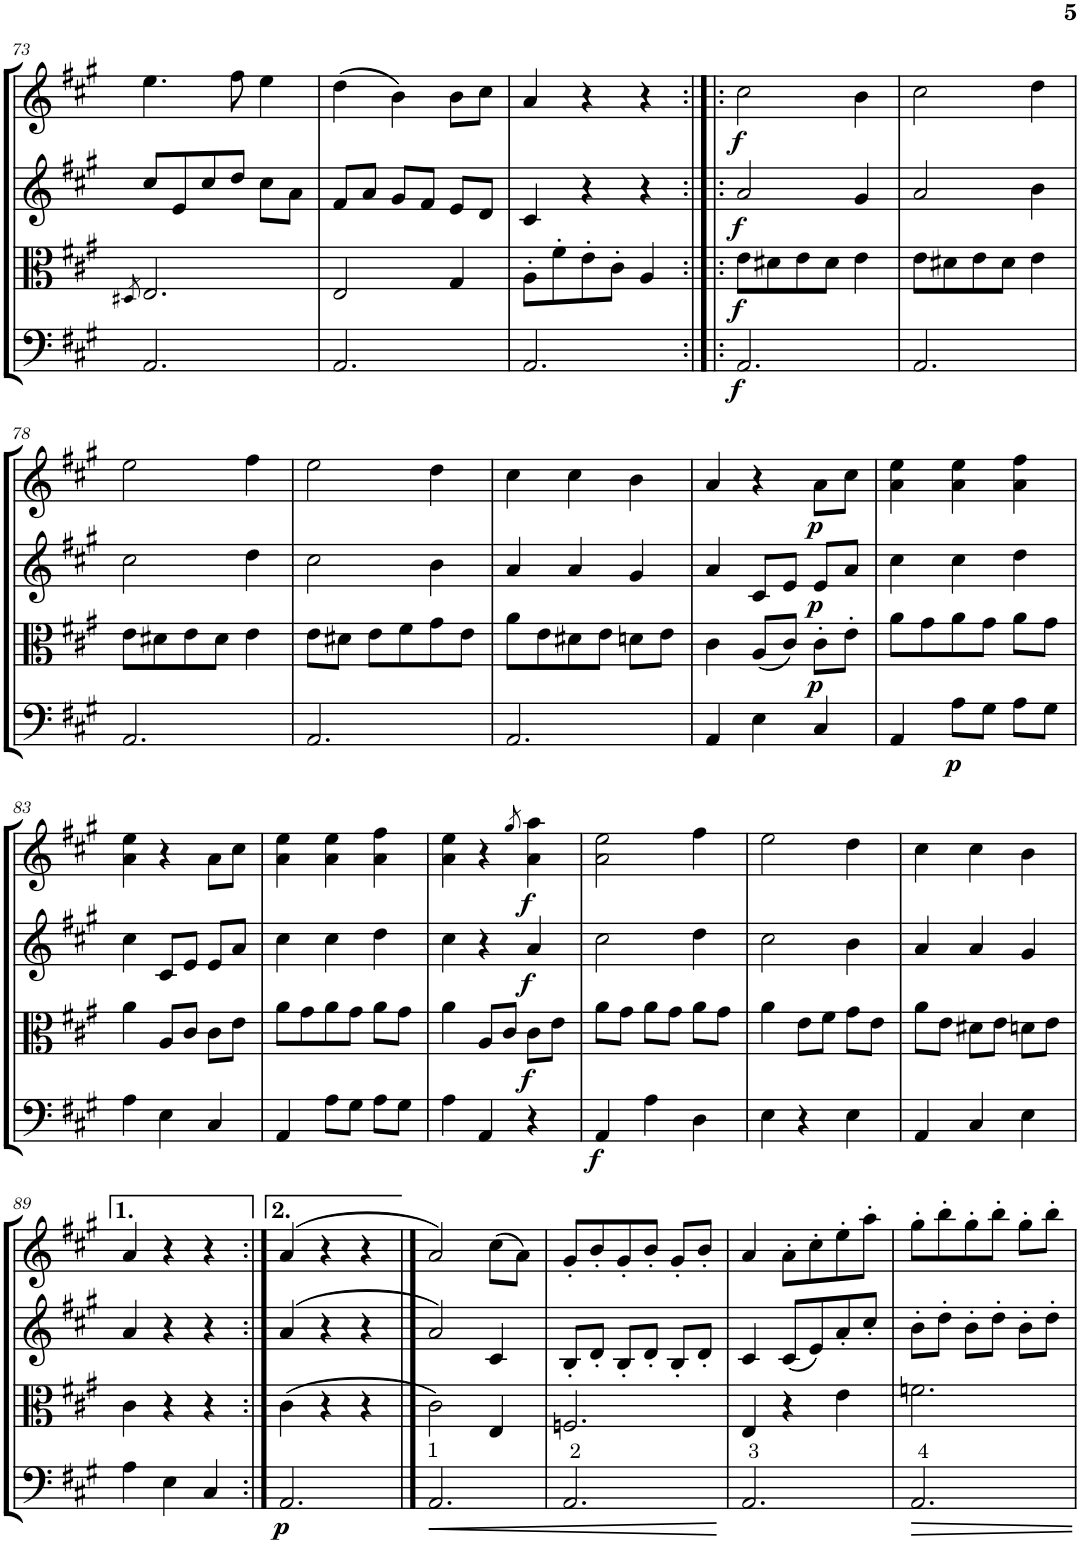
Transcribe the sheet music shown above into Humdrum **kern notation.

**kern	**dynam	**kern	**dynam	**kern	**dynam	**kern	**dynam
*part4	*part4	*part3	*part3	*part2	*part2	*part1	*part1
*staff4	*staff4	*staff3	*staff3	*staff2	*staff2	*staff1	*staff1
*I"Violoncello	*	*I"Viola	*	*I"Violin II	*	*I"Violin I	*
*I'Vc	*	*I'Vla	*	*I'Vln	*	*I'Vln	*
!!LO:PB:g=z
*clefF4	*	*clefC3	*	*clefG2	*	*clefG2	*
*k[f#c#g#]	*	*k[f#c#g#]	*	*k[f#c#g#]	*	*k[f#c#g#]	*
*A:	*	*A:	*	*A:	*	*A:	*
*M3/4	*	*M3/4	*	*M3/4	*	*M3/4	*
=73	=73	=73	=73	=73	=73	=73	=73
.	.	8qD#X/	.	.	.	.	.
2.AA/	.	2.E/	.	8cc#/L	.	4.ee\	.
.	.	.	.	8e/	.	.	.
.	.	.	.	8cc#/	.	.	.
.	.	.	.	8dd/J	.	8ff#\	.
.	.	.	.	8cc#\L	.	4ee\	.
.	.	.	.	8a\J	.	.	.
=74	=74	=74	=74	=74	=74	=74	=74
2.AA/	.	2E/	.	8f#/L	.	(4dd\	.
.	.	.	.	8a/J	.	.	.
.	.	.	.	8g#/L	.	4b\)	.
.	.	.	.	8f#/J	.	.	.
.	.	4G#/	.	8e/L	.	8b\L	.
.	.	.	.	8d/J	.	8cc#\J	.
=75	=75	=75	=75	=75	=75	=75	=75
2.AA/	.	8A'\L	.	4c#/	.	4a/	.
.	.	8f#'\	.	.	.	.	.
.	.	8e'\	.	4r	.	4r	.
.	.	8c#'\J	.	.	.	.	.
.	.	4A/	.	4r	.	4r	.
=76:|!|:	=76:|!|:	=76:|!|:	=76:|!|:	=76:|!|:	=76:|!|:	=76:|!|:	=76:|!|:
!	!LO:DY:b	!	!LO:DY:b	!	!LO:DY:b	!	!LO:DY:b
2.AA/	f	8e\L	f	2a/	f	2cc#\	f
.	.	8d#X\	.	.	.	.	.
.	.	8e\	.	.	.	.	.
.	.	8d#\J	.	.	.	.	.
.	.	4e\	.	4g#/	.	4b\	.
=77	=77	=77	=77	=77	=77	=77	=77
2.AA/	.	8e\L	.	2a/	.	2cc#\	.
.	.	8d#X\	.	.	.	.	.
.	.	8e\	.	.	.	.	.
.	.	8d#\J	.	.	.	.	.
.	.	4e\	.	4b\	.	4dd\	.
!!LO:LB:g=z
=78	=78	=78	=78	=78	=78	=78	=78
2.AA/	.	8e\L	.	2cc#\	.	2ee\	.
.	.	8d#X\	.	.	.	.	.
.	.	8e\	.	.	.	.	.
.	.	8d#\J	.	.	.	.	.
.	.	4e\	.	4dd\	.	4ff#\	.
=79	=79	=79	=79	=79	=79	=79	=79
2.AA/	.	8e\L	.	2cc#\	.	2ee\	.
.	.	8d#X\J	.	.	.	.	.
.	.	8e\L	.	.	.	.	.
.	.	8f#\	.	.	.	.	.
.	.	8g#\	.	4b\	.	4dd\	.
.	.	8e\J	.	.	.	.	.
=80	=80	=80	=80	=80	=80	=80	=80
2.AA/	.	8a\L	.	4a/	.	4cc#\	.
.	.	8e\	.	.	.	.	.
.	.	8d#X\	.	4a/	.	4cc#\	.
.	.	8e\J	.	.	.	.	.
.	.	8dn\L	.	4g#/	.	4b\	.
.	.	8e\J	.	.	.	.	.
=81	=81	=81	=81	=81	=81	=81	=81
4AA/	.	4c#\	.	4a/	.	4a/	.
4E\	.	(8A/L	.	8c#/L	.	4r	.
.	.	8c#/J)	.	8e/J	.	.	.
!	!	!	!LO:DY:b	!	!LO:DY:b	!	!LO:DY:b
4C#/	.	8c#'\L	p	8e/L	p	8a\L	p
.	.	8e'\J	.	8a/J	.	8cc#\J	.
=82	=82	=82	=82	=82	=82	=82	=82
4AA/	.	8a\L	.	4cc#\	.	4a\ 4ee\	.
.	.	8g#\	.	.	.	.	.
!	!LO:DY:b	!	!	!	!	!	!
8A\L	p	8a\	.	4cc#\	.	4a\ 4ee\	.
8G#\J	.	8g#\J	.	.	.	.	.
8A\L	.	8a\L	.	4dd\	.	4a\ 4ff#\	.
8G#\J	.	8g#\J	.	.	.	.	.
!!LO:LB:g=z
=83	=83	=83	=83	=83	=83	=83	=83
4A\	.	4a\	.	4cc#\	.	4a\ 4ee\	.
4E\	.	8A/L	.	8c#/L	.	4r	.
.	.	8c#/J	.	8e/J	.	.	.
4C#/	.	8c#\L	.	8e/L	.	8a\L	.
.	.	8e\J	.	8a/J	.	8cc#\J	.
=84	=84	=84	=84	=84	=84	=84	=84
4AA/	.	8a\L	.	4cc#\	.	4a\ 4ee\	.
.	.	8g#\	.	.	.	.	.
8A\L	.	8a\	.	4cc#\	.	4a\ 4ee\	.
8G#\J	.	8g#\J	.	.	.	.	.
8A\L	.	8a\L	.	4dd\	.	4a\ 4ff#\	.
8G#\J	.	8g#\J	.	.	.	.	.
=85	=85	=85	=85	=85	=85	=85	=85
4A\	.	4a\	.	4cc#\	.	4a\ 4ee\	.
4AA/	.	8A/L	.	4r	.	4r	.
.	.	8c#/J	.	.	.	.	.
.	.	.	.	.	.	8qgg#/	.
!	!	!	!LO:DY:b	!	!LO:DY:b	!	!LO:DY:b
4r	.	8c#\L	f	4a/	f	4a\ 4aa\	f
.	.	8e\J	.	.	.	.	.
=86	=86	=86	=86	=86	=86	=86	=86
!	!LO:DY:b	!	!	!	!	!	!
4AA/	f	8a\L	.	2cc#\	.	2a\ 2ee\	.
.	.	8g#\J	.	.	.	.	.
4A\	.	8a\L	.	.	.	.	.
.	.	8g#\J	.	.	.	.	.
4D\	.	8a\L	.	4dd\	.	4ff#\	.
.	.	8g#\J	.	.	.	.	.
=87	=87	=87	=87	=87	=87	=87	=87
4E\	.	4a\	.	2cc#\	.	2ee\	.
4r	.	8e\L	.	.	.	.	.
.	.	8f#\J	.	.	.	.	.
4E\	.	8g#\L	.	4b\	.	4dd\	.
.	.	8e\J	.	.	.	.	.
=88	=88	=88	=88	=88	=88	=88	=88
4AA/	.	8a\L	.	4a/	.	4cc#\	.
.	.	8e\J	.	.	.	.	.
4C#/	.	8d#X\L	.	4a/	.	4cc#\	.
.	.	8e\J	.	.	.	.	.
4E\	.	8dn\L	.	4g#/	.	4b\	.
.	.	8e\J	.	.	.	.	.
!!LO:LB:g=z
=89	=89	=89	=89	=89	=89	=89	=89
4A\	.	4c#\	.	4a/	.	4a/	.
4E\	.	4r	.	4r	.	4r	.
4C#/	.	4r	.	4r	.	4r	.
=90:|!	=90:|!	=90:|!	=90:|!	=90:|!	=90:|!	=90:|!	=90:|!
!	!LO:DY:b	!	!	!	!	!	!
2.AA/	p	(4c#\	.	(>4a/	.	(>4a/	.
.	.	4r	.	4r	.	4r	.
.	.	4r	.	4r	.	4r	.
==91	==91	==91	==91	==91	==91	==91	==91
!LO:TX:a:t=1	!	!	!	!	!	!	!
!	!LO:HP:b	!	!	!	!	!	!
2.AA/	<	2c#\)	.	2a/)	.	2a/)	.
.	.	4E/	.	4c#/	.	(8cc#\L	.
.	.	.	.	.	.	8a\J)	.
=92	=92	=92	=92	=92	=92	=92	=92
!LO:TX:a:t=2	!	!	!	!	!	!	!
2.AA/	.	2.Fn/	.	8B'/L	.	8g#'/L	.
.	.	.	.	8d'/J	.	8b'/	.
.	.	.	.	8B'/L	.	8g#'/	.
.	.	.	.	8d'/J	.	8b'/J	.
.	.	.	.	8B'/L	.	8g#'/L	.
.	.	.	.	8d'/J	.	8b'/J	.
.	[	.	.	.	.	.	.
=93	=93	=93	=93	=93	=93	=93	=93
!LO:TX:a:t=3	!	!	!	!	!	!	!
2.AA/	.	4E/	.	4c#/	.	4a/	.
.	.	4r	.	(8c#/L	.	8a'\L	.
.	.	.	.	8e/)	.	8cc#'\	.
.	.	4e\	.	8a'/	.	8ee'\	.
.	.	.	.	8cc#'/J	.	8aa'\J	.
=94	=94	=94	=94	=94	=94	=94	=94
!LO:TX:a:t=4	!	!	!	!	!	!	!
2.AA/	.	2.fn\	.	8b'\L	.	8gg#'\L	.
.	.	.	.	8dd'\J	.	8bb'\	.
.	.	.	.	8b'\L	.	8gg#'\	.
.	.	.	.	8dd'\J	.	8bb'\J	.
.	.	.	.	8b'\L	.	8gg#'\L	.
.	.	.	.	8dd'\J	.	8bb'\J	.
=	=	=	=	=	=	=	=
*-	*-	*-	*-	*-	*-	*-	*-
